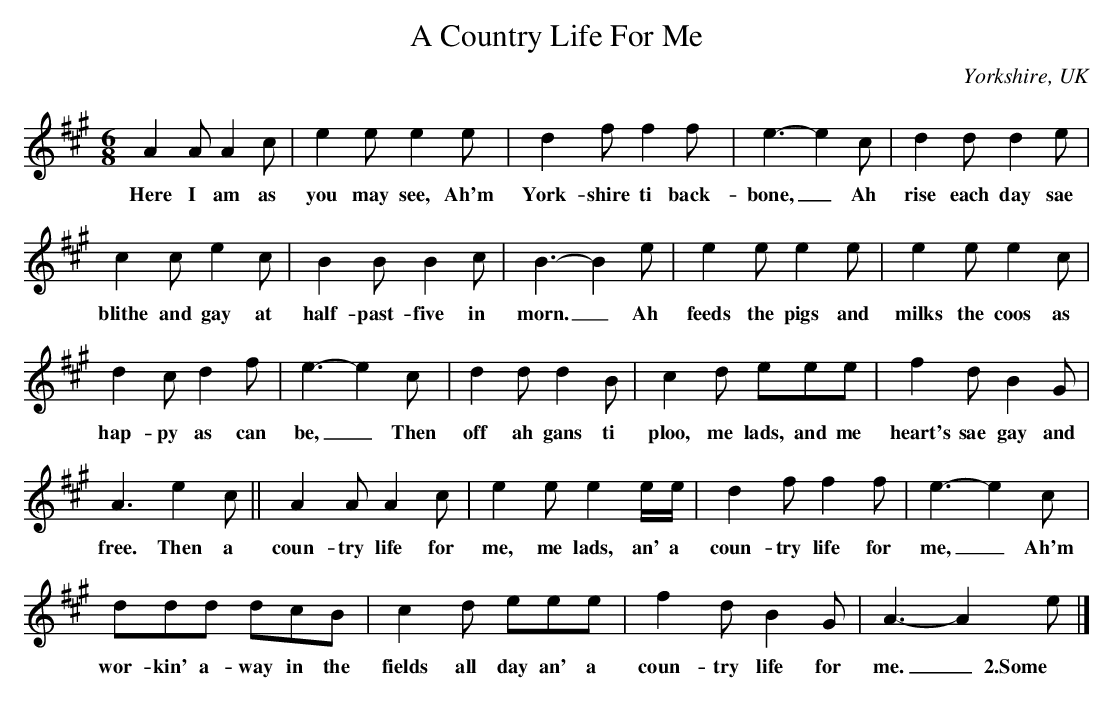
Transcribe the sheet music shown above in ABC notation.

X:1
T:A Country Life For Me
O:Yorkshire, UK
M:6/8
L:1/8
K:A
A2 A A2 c|e2 e e2 e|d2 f f2 f|e3- e2 c|d2 d d2 e|
w: Here I am as you may see, Ah'm York- shire ti back- bone,_ Ah rise each day sae
c2 c e2 c|B2 B B2 c|B3- B2 e|e2 e e2 e|e2 e e2 c|
w: blithe and gay at half- past- five in morn._ Ah feeds the pigs and milks the coos as
d2 c d2 f|e3- e2 c|d2 d d2 B|c2 d eee|f2 d B2 G|
w: hap- py as can be,_ Then off ah gans ti ploo, me lads, and me heart's sae gay and
A3 e2 c||A2 A A2 c|e2 e e2 e/e/|d2 f f2 f|e3- e2 c|
w: free. Then a coun- try life for me, me lads, an' a coun- try life for me,_ Ah'm
ddd dcB|c2 d eee|f2 d B2 G|A3- A2 e|]
w: wor- kin' a- way in the fields all day an' a coun- try life for me._ 2.Some
